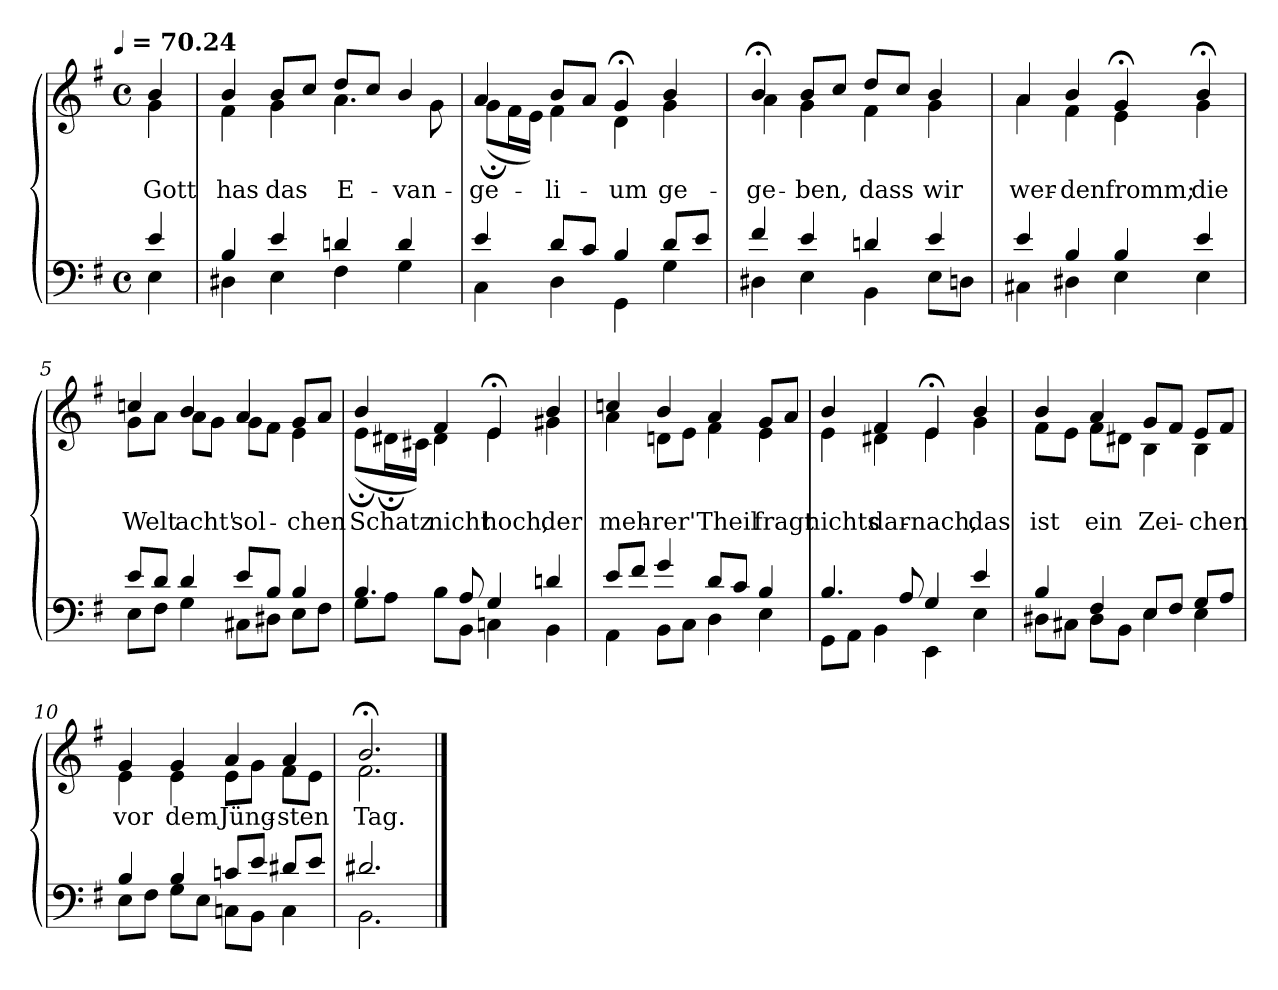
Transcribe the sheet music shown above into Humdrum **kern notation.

**kern	**kern	**text	**dynam
*part1	*part1	*part1	*part1
*staff2	*staff1	*staff1	*staff1/2
*clefF4	*clefG2	*	*
*k[f#]	*k[f#]	*	*
!!LO:TX:omd:t=[quarter] = 70.24
*M4/4	*M4/4	*	*
*met(c)	*met(c)	*	*
*MM70	*MM70	*	*
=	=	=	=
*^	*^	*	*
4e	4E	4b	4g	Gott	.
=1	=1	=1	=1	=1	=1
*	*	*MM71	*	*	*
4B	4D#X	4b	4f#	has	.
4e	4E	8bL	4g	das	♩ = 73.25
.	.	8ccJ	.	.	.
4dn	4F#	8ddL	4.a	E-	.
.	.	8ccJ	.	.	.
4d	4G	4b	.	-van-	♩ = 72
.	.	.	8g	.	.
=2	=2	=2	=2	=2	=2
*	*	*MM70	*	*	*
4e	4C	4a	(8g;L	-ge-	.
.	.	.	16f#L	.	.
.	.	.	16eJJ)	.	.
8dL	4D	8bL	4f#	-li-	.
8cJ	.	8aJ	.	.	♩ = 66.2
4B	4GG	4g;<	4d	-um	♩ = 71
8dL	4G	4b	4g	ge-	♩ = 72
8eJ	.	.	.	.	.
=3	=3	=3	=3	=3	=3
4f#	4D#X	4b;<	4a	-ge-	.
4e	4E	8bL	4g	-ben,	♩ = 73
.	.	8ccJ	.	.	.
4dn	4BB	8ddL	4f#	dass	.
.	.	8ccJ	.	.	.
4e	8EL	4b	4g	wir	.
.	8DnJ	.	.	.	.
!!LO:LB:g=z	!!
=4	=4	=4	=4	=4	=4
*	*	*MM71	*	*	*
4e	4C#X	4a	4a	wer-	.
4B	4D#X	4b	4f#	-den	♩ = 70.35
4B	4E	4g;<	4e	fromm;	.
4e	4E	4b;<	4g	die	♩ = 72.2
=5	=5	=5	=5	=5	=5
8eL	8EL	4ccn	8gL	Welt	.
8dJ	8F#J	.	8aJ	.	.
4d	4G	4b	8aL	acht'	♩ = 73
.	.	.	8gJ	.	.
8eL	8C#XL	4a	8gL	sol-	♩ = 72
8BJ	8D#XJ	.	8f#J	.	.
4B	8EL	8gL	4e	-chen	♩ = 71
.	8F#J	8aJ	.	.	.
=6	=6	=6	=6	=6	=6
*	*	*MM68	*	*	*
4.B	8GL	4b	(8e;L	Schatz	.
.	8AJ	.	16d#X;L	.	.
.	.	.	16c#XJJ)	.	.
.	8BL	4f#	4d#	nicht	♩ = 64
8A	8BBJ	.	.	.	.
4G	4Cn	4e;<	4e	hoch,	.
4dn	4BB	4b	4g#X	der	♩ = 68
=7	=7	=7	=7	=7	=7
*	*	*MM69	*	*	*
8eL	4AA	4ccn	4a	meh-	.
8f#J	.	.	.	.	.
4g	8BBL	4b	8dnL	-rer'	.
.	8CJ	.	8eJ	.	.
8dL	4D	4a	4f#	Theil	.
8cJ	.	.	.	.	.
4B	4E	8gL	4e	fragt	.
.	.	8aJ	.	.	.
!!LO:LB:g=z	!!
=8	=8	=8	=8	=8	=8
*	*	*MM66	*	*	*
4.B	8GGL	4b	4e	nichts	.
.	8AAJ	.	.	.	.
.	4BB	4f#	4d#X	dar-	♩ = 63
8A	.	.	.	.	.
4G	4EE	4e;<	4e	-nach,	.
4e	4E	4b	4g	das	♩ = 67.3
=9	=9	=9	=9	=9	=9
4B	8D#XL	4b	8f#L	ist	.
.	8C#XJ	.	8eJ	.	.
4F#	8D#L	4a	8f#L	ein	♩ = 67.93
.	8BBJ	.	8d#XJ	.	.
8EL	4E	8gL	4B	Zei-	♩ = 68
8F#J	.	8f#J	.	.	.
8GL	4E	8eL	4B	-chen	.
8AJ	.	8f#J	.	.	.
=10	=10	=10	=10	=10	=10
*	*	*MM66	*	*	*
4B	8EL	4g	4e	vor	.
.	8F#J	.	.	.	.
4B	8GL	4g	4e	dem	♩ = 65
.	8EJ	.	.	.	.
8cnL	8CnL	4a	8eL	Jüng-	♩ = 62.32
8eJ	8BBJ	.	8gJ	.	.
8d#XL	4C	4a	8f#L	-sten	♩ = 59
8eJ	.	.	8eJ	.	.
=11	=11	=11	=11	=11	=11
2.d#X	2.BB	2.b;<	2.f#	Tag.	.
*v	*v	*	*	*	*
*	*v	*v	*	*
==	==	==	==
*-	*-	*-	*-
